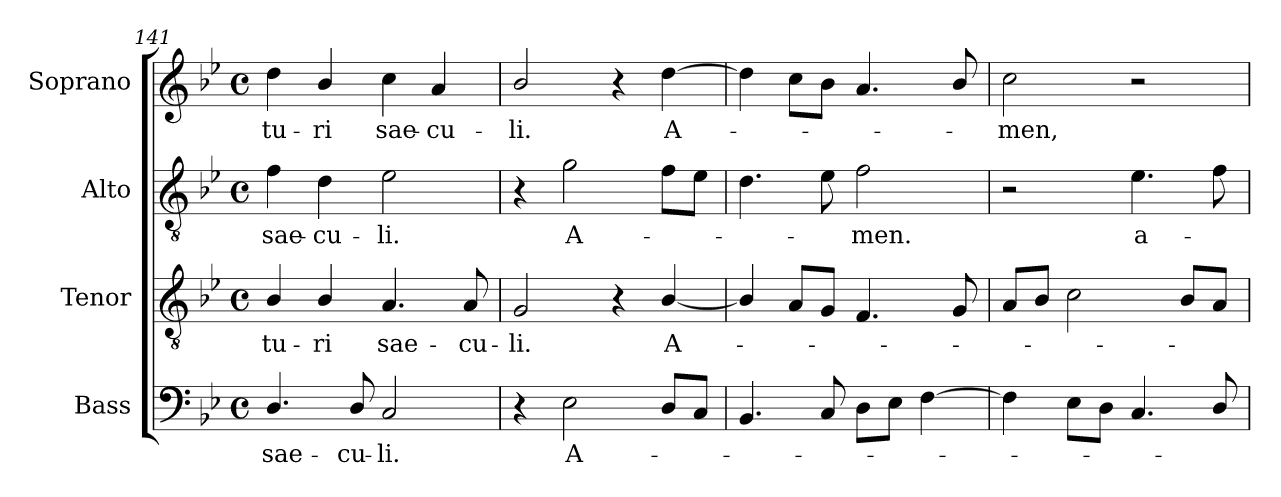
**kern	**text	**kern	**text	**kern	**text	**kern	**text
*part4	*part4	*part3	*part3	*part2	*part2	*part1	*part1
*staff4	*staff4	*staff3	*staff3	*staff2	*staff2	*staff1	*staff1
*I"Bass	*	*I"Tenor	*	*I"Alto	*	*I"Soprano	*
*I'B.	*	*I'T.	*	*I'A.	*	*I'S.	*
*clefF4	*	*clefGv2	*	*clefGv2	*	*clefG2	*
*	*	*ITrd7c12	*	*ITrd7c12	*	*	*
*k[b-e-]	*	*k[b-e-]	*	*k[b-e-]	*	*k[b-e-]	*
*B-:	*	*B-:	*	*B-:	*	*B-:	*
*M4/4	*	*M4/4	*	*M4/4	*	*M4/4	*
*met(c)	*	*met(c)	*	*met(c)	*	*met(c)	*
=141	=141	=141	=141	=141	=141	=141	=141
!	!LO:LY:b:color=#000000	!	!	!	!	!	!
!	!	!	!LO:LY:b:color=#000000	!	!	!	!
!	!	!	!	!	!LO:LY:b:color=#000000	!	!
!	!	!	!	!	!	!	!LO:LY:b:color=#000000
4.Di/	sae-	4BB-i/	-tu-	4Fi\	sae-	4ddi\	-tu-
!	!	!	!LO:LY:b:color=#000000	!	!	!	!
!	!	!	!	!	!LO:LY:b:color=#000000	!	!
!	!	!	!	!	!	!	!LO:LY:b:color=#000000
.	.	4BB-i/	-ri	4Di\	-cu-	4b-i/	-ri
!	!LO:LY:b:color=#000000	!	!	!	!	!	!
8Di/	-cu-	.	.	.	.	.	.
!	!LO:LY:b:color=#000000	!	!	!	!	!	!
!	!	!	!LO:LY:b:color=#000000	!	!	!	!
!	!	!	!	!	!LO:LY:b:color=#000000	!	!
!	!	!	!	!	!	!	!LO:LY:b:color=#000000
2Ci/	-li.	4.AAi/	sae-	2E-i\	-li.	4cci\	sae-
!	!	!	!	!	!	!	!LO:LY:b:color=#000000
.	.	.	.	.	.	4ai/	-cu-
!	!	!	!LO:LY:b:color=#000000	!	!	!	!
.	.	8AAi/	-cu-	.	.	.	.
!!LO:LB:g=z
=142	=142	=142	=142	=142	=142	=142	=142
!	!	!	!LO:LY:b:color=#000000	!	!	!	!
!	!	!	!	!	!	!	!LO:LY:b:color=#000000
4r	.	2GGi/	-li.	4r	.	2b-i/	-li.
!	!LO:LY:b:color=#000000	!	!	!	!	!	!
!	!	!	!	!	!LO:LY:b:color=#000000	!	!
2E-i\	A-	.	.	2Gi\	A-	.	.
.	.	4r	.	.	.	4r	.
!	!	!	!LO:LY:b:color=#000000	!	!	!	!
!	!	!	!	!	!	!	!LO:LY:b:color=#000000
8Di/L	.	[4BB-i/	A-	8Fi\L	.	[4ddi\	A-
8Ci/J	.	.	.	8E-i\J	.	.	.
=143	=143	=143	=143	=143	=143	=143	=143
4.BB-i/	.	4BB-i/]	.	4.Di\	.	4ddi\]	.
.	.	8AAi/L	.	.	.	8cci\L	.
8Ci/	.	8GGi/J	.	8E-i\	.	8b-i\J	.
!	!	!	!	!	!LO:LY:b:color=#000000	!	!
8Di\L	.	4.FFi/	.	2Fi\	-men.	4.ai/	.
8E-i\J	.	.	.	.	.	.	.
[4Fi\	.	.	.	.	.	.	.
.	.	8GGi/	.	.	.	8b-i/	.
=144	=144	=144	=144	=144	=144	=144	=144
!	!	!	!	!	!	!	!LO:LY:b:color=#000000
4Fi\]	.	8AAi/L	.	2r	.	2cci\	-men,
.	.	8BB-i/J	.	.	.	.	.
8E-i\L	.	2Ci\	.	.	.	.	.
8Di\J	.	.	.	.	.	.	.
!	!	!	!	!	!LO:LY:b:color=#000000	!	!
4.Ci/	.	.	.	4.E-i\	a-	2r	.
.	.	8BB-i/L	.	.	.	.	.
8Di/	.	8AAi/J	.	8Fi\	.	.	.
=	=	=	=	=	=	=	=
*-	*-	*-	*-	*-	*-	*-	*-
